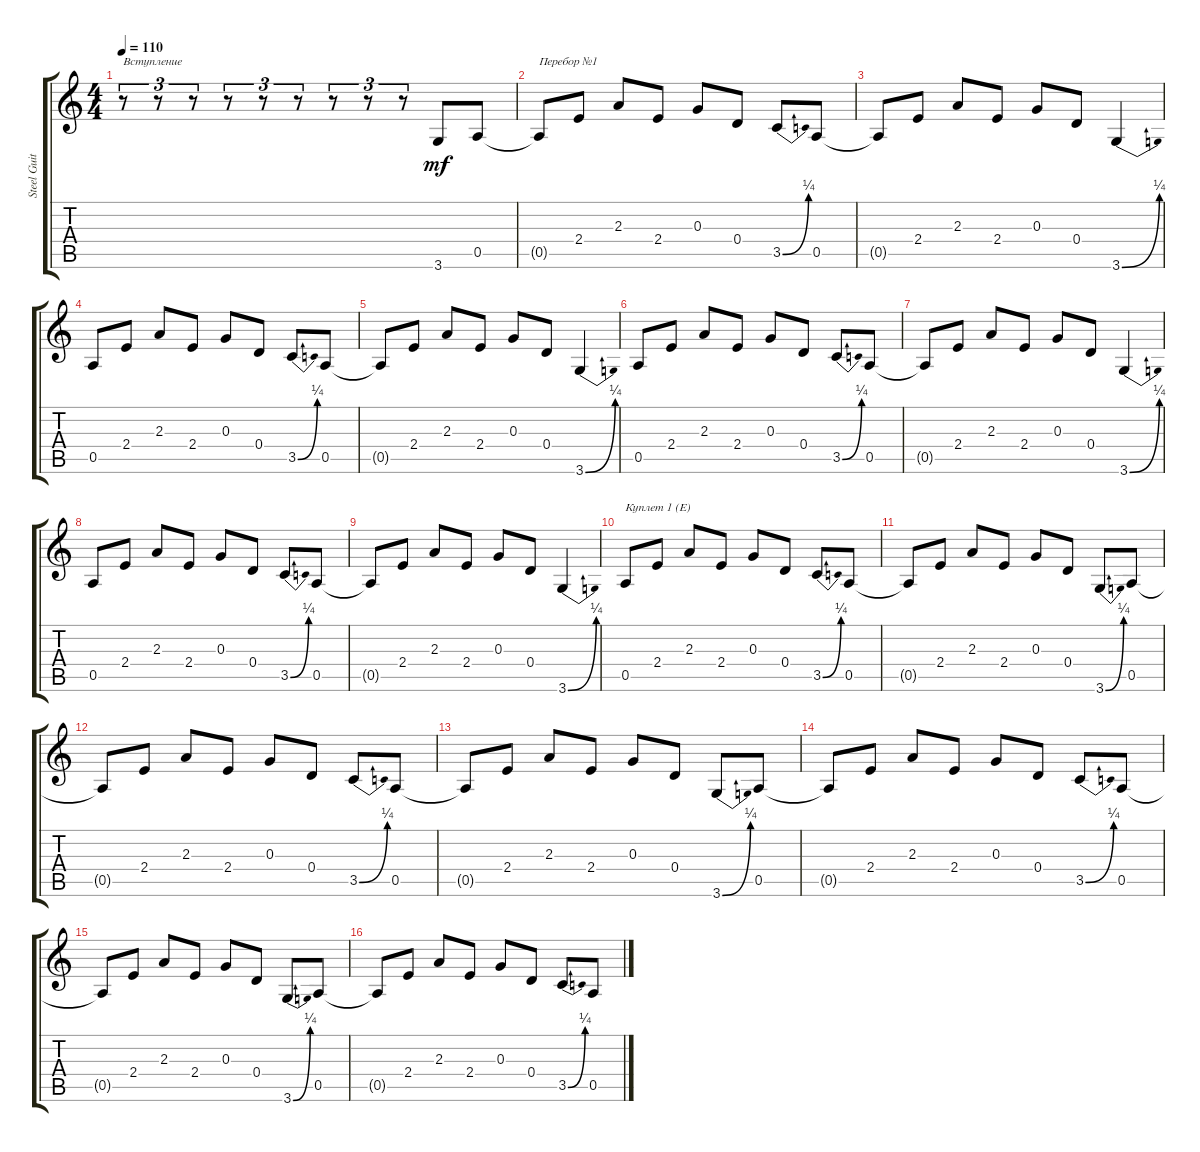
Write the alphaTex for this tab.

\track ("Steel Guitar" "Steel Guit") {instrument acousticguitarsteel}
\staff {score tabs}
\tuning (E4 B3 G3 D3 A2 E2) {hide}
\ts (4 4)
\tempo 110
\clef g2
\ks c
r.8{tu (3 2) txt "Вступление" dy mf instrument acousticguitarsteel} r.8{tu (3 2)} r.8{tu (3 2)} r.8{tu (3 2)} r.8{tu (3 2)} r.8{tu (3 2)} r.8{tu (3 2)} r.8{tu (3 2)} r.8{tu (3 2)} 3.6.8 0.5.8 |
0.5{t}.8{txt "Перебор №1"} 2.4.8 2.3.8 2.4.8 0.3.8 0.4.8 3.5{be (bend 0 0 60 1)}.8 0.5.8 |
0.5{t}.8 2.4.8 2.3.8 2.4.8 0.3.8 0.4.8 3.6{be (bend 0 0 60 1)}.4 |
0.5.8 2.4.8 2.3.8 2.4.8 0.3.8 0.4.8 3.5{be (bend 0 0 60 1)}.8 0.5.8 |
0.5{t}.8 2.4.8 2.3.8 2.4.8 0.3.8 0.4.8 3.6{be (bend 0 0 60 1)}.4 |
0.5.8 2.4.8 2.3.8 2.4.8 0.3.8 0.4.8 3.5{be (bend 0 0 60 1)}.8 0.5.8 |
0.5{t}.8 2.4.8 2.3.8 2.4.8 0.3.8 0.4.8 3.6{be (bend 0 0 60 1)}.4 |
0.5.8 2.4.8 2.3.8 2.4.8 0.3.8 0.4.8 3.5{be (bend 0 0 60 1)}.8 0.5.8 |
0.5{t}.8 2.4.8 2.3.8 2.4.8 0.3.8 0.4.8 3.6{be (bend 0 0 60 1)}.4 |
0.5.8{txt "Куплет 1 (E)"} 2.4.8 2.3.8 2.4.8 0.3.8 0.4.8 3.5{be (bend 0 0 60 1)}.8 0.5.8 |
0.5{t}.8 2.4.8 2.3.8 2.4.8 0.3.8 0.4.8 3.6{be (bend 0 0 60 1)}.8 0.5.8 |
0.5{t}.8 2.4.8 2.3.8 2.4.8 0.3.8 0.4.8 3.5{be (bend 0 0 60 1)}.8 0.5.8 |
0.5{t}.8 2.4.8 2.3.8 2.4.8 0.3.8 0.4.8 3.6{be (bend 0 0 60 1)}.8 0.5.8 |
0.5{t}.8 2.4.8 2.3.8 2.4.8 0.3.8 0.4.8 3.5{be (bend 0 0 60 1)}.8 0.5.8 |
0.5{t}.8 2.4.8 2.3.8 2.4.8 0.3.8 0.4.8 3.6{be (bend 0 0 60 1)}.8 0.5.8 |
0.5{t}.8 2.4.8 2.3.8 2.4.8 0.3.8 0.4.8 3.5{be (bend 0 0 60 1)}.8 0.5.8
